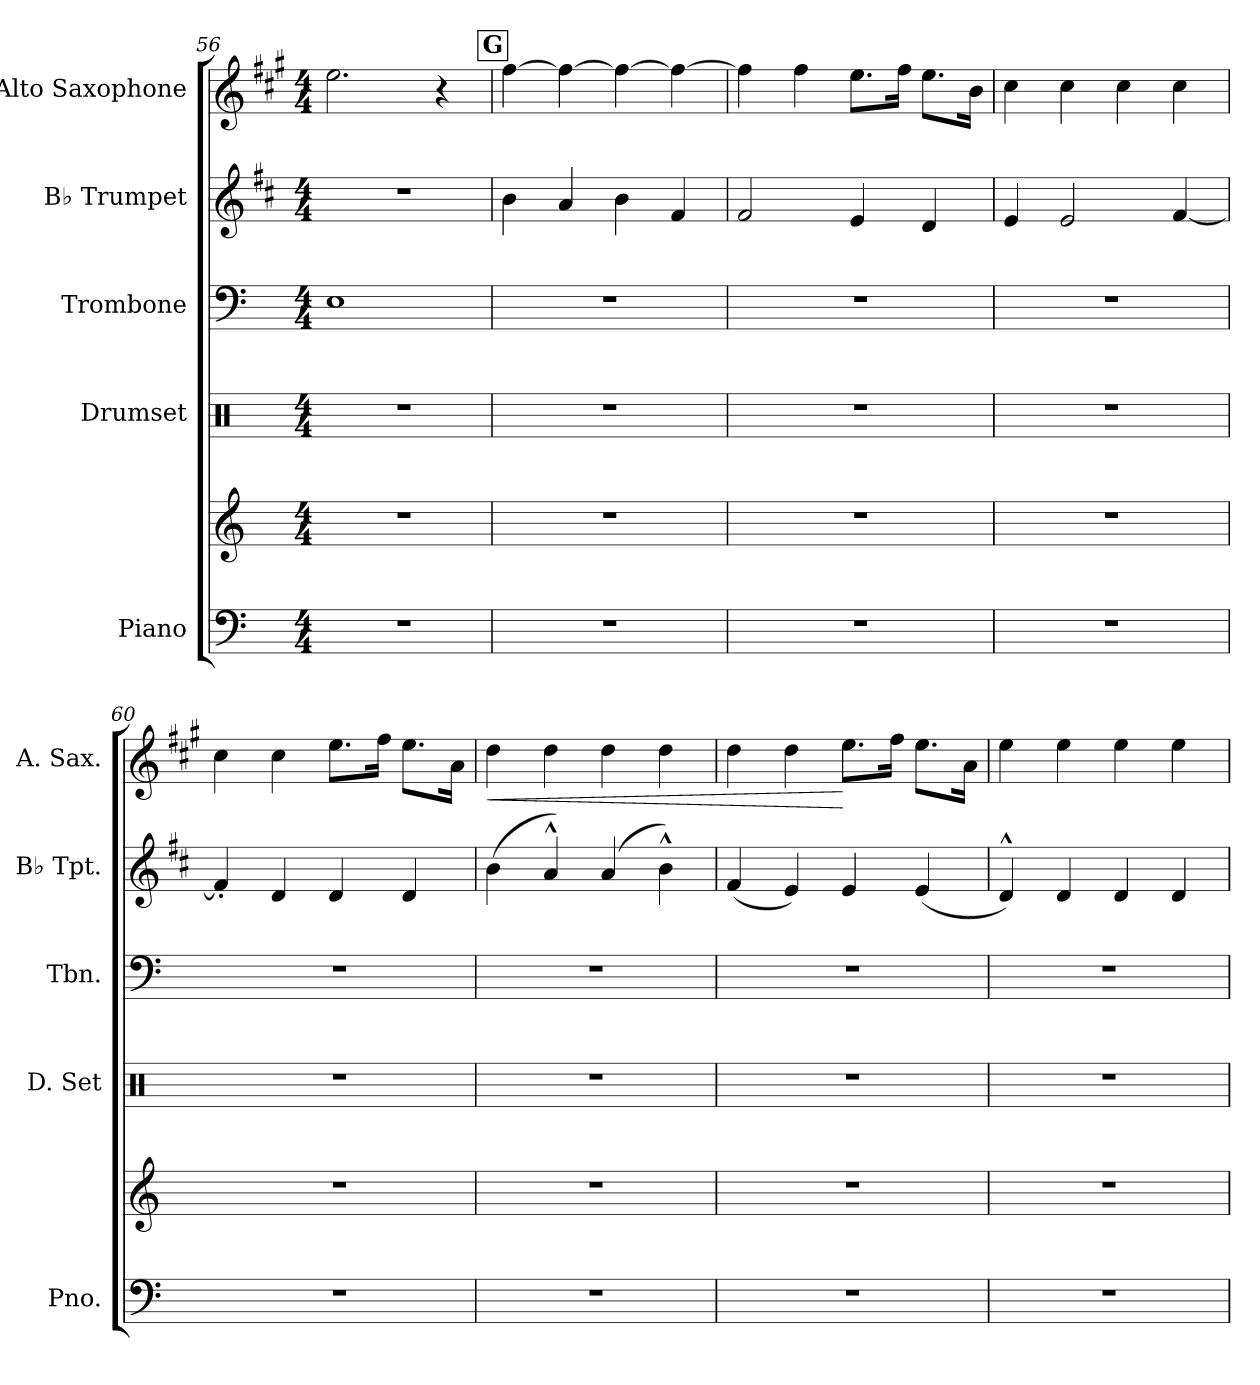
**kern	**kern	**kern	**kern	**kern	**kern	**dynam
*part5	*part5	*part4	*part3	*part2	*part1	*part1
*staff6	*staff5	*staff4	*staff3	*staff2	*staff1	*staff1
*I"Piano	*	*I"Drumset	*I"Trombone	*I"B♭ Trumpet	*I"Alto Saxophone	*
*I'Pno.	*	*I'D. Set	*I'Tbn.	*I'B♭ Tpt.	*I'A. Sax.	*
*clefF4	*clefG2	*clefX	*clefF4	*clefG2	*clefG2	*
*	*	*	*	*ITrd1c2	*ITrd5c9	*
*k[]	*k[]	*k[]	*k[]	*k[]	*k[]	*
*M4/4	*M4/4	*M4/4	*M4/4	*M4/4	*M4/4	*
=56	=56	=56	=56	=56	=56	=56
1r	1r	1r	1E	1r	2.g\	.
.	.	.	.	.	4r	.
!!LO:PB:g=z
!!LO:REH:place=s1:a:B:fs=14:t=G
=57	=57	=57	=57	=57	=57	=57
1r	1r	1r	1r	4a\	[4a\	.
.	.	.	.	4g/	4a\_	.
.	.	.	.	4a\	4a\_	.
.	.	.	.	4e/	4a\_	.
=58	=58	=58	=58	=58	=58	=58
1r	1r	1r	1r	2e/	4a\]	.
.	.	.	.	.	4a\	.
.	.	.	.	4d/	8.g\L	.
.	.	.	.	.	16a\Jk	.
.	.	.	.	4c/	8.g\L	.
.	.	.	.	.	16d\Jk	.
=59	=59	=59	=59	=59	=59	=59
1r	1r	1r	1r	4d/	4e\	.
.	.	.	.	2d/	4e\	.
.	.	.	.	.	4e\	.
.	.	.	.	[4e/	4e\	.
=60	=60	=60	=60	=60	=60	=60
1r	1r	1r	1r	4e'/]	4e\	.
.	.	.	.	4c/	4e\	.
.	.	.	.	4c/	8.g\L	.
.	.	.	.	.	16a\Jk	.
.	.	.	.	4c/	8.g\L	.
.	.	.	.	.	16c\Jk	.
=61	=61	=61	=61	=61	=61	=61
!	!	!	!	!	!	!LO:HP:b
1r	1r	1r	1r	(>4a\	4f\	<
.	.	.	.	4g^^/)	4f\	.
.	.	.	.	(>4g/	4f\	.
.	.	.	.	4a^^\)	4f\	.
=62	=62	=62	=62	=62	=62	=62
1r	1r	1r	1r	(<4e/	4f\	.
.	.	.	.	4d/)	4f\	.
.	.	.	.	4d/	8.g\L	[
.	.	.	.	.	16a\Jk	.
.	.	.	.	(<4d/	8.g\L	.
.	.	.	.	.	16c\Jk	.
=63	=63	=63	=63	=63	=63	=63
1r	1r	1r	1r	4c^^/)	4g\	.
.	.	.	.	4c/	4g\	.
.	.	.	.	4c/	4g\	.
.	.	.	.	4c/	4g\	.
=	=	=	=	=	=	=
*-	*-	*-	*-	*-	*-	*-
